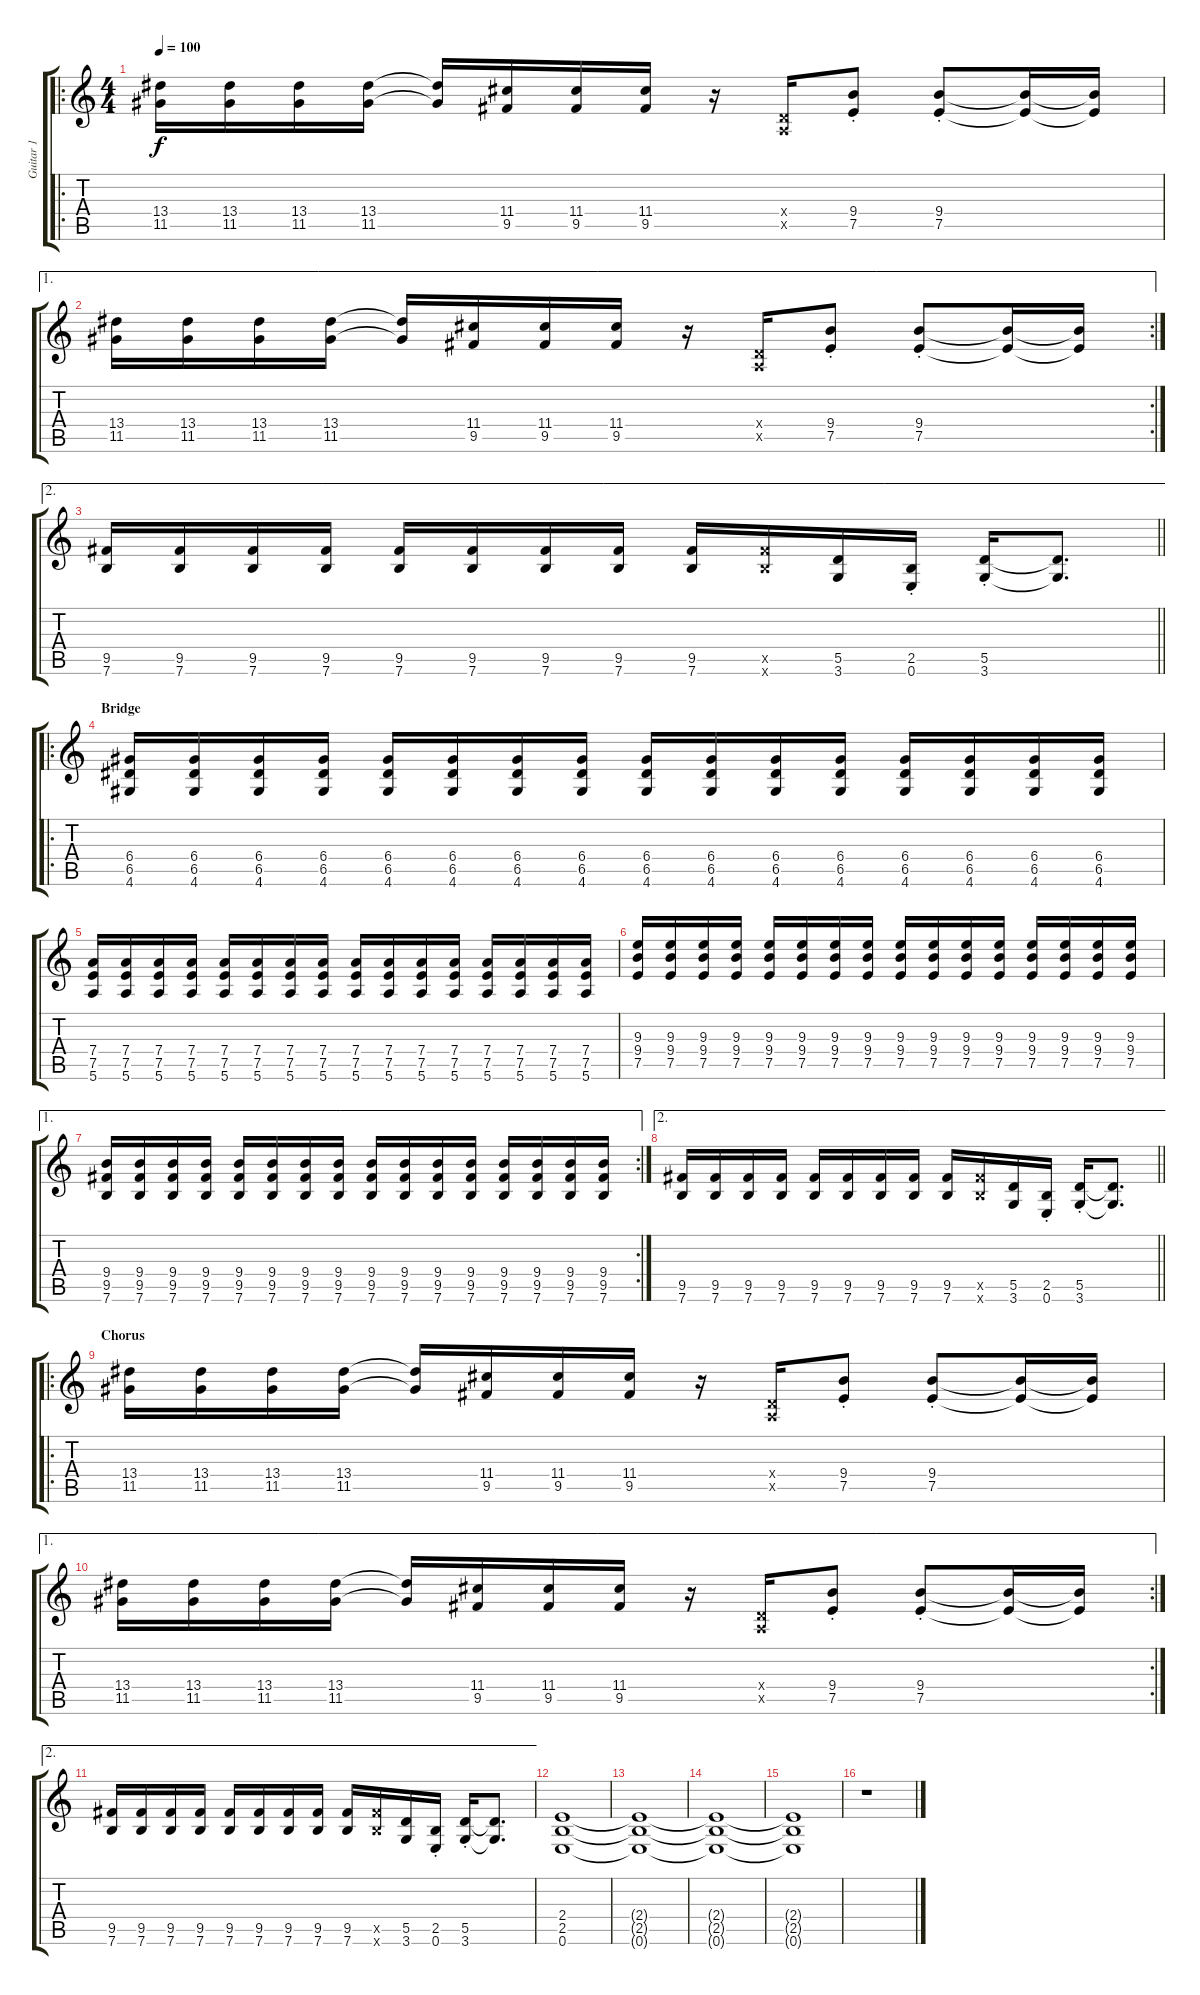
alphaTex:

\track ("Guitar 1" "Guitar 1") {instrument distortionguitar}
\staff {score tabs}
\tuning (E4 B3 G3 D3 A2 E2) {hide}
\ro
\ts (4 4)
\tempo 100
\clef g2
\ks c
(13.4 11.5).16{dy f} (13.4 11.5).16 (13.4 11.5).16 (13.4 11.5).16 (13.4{t} 11.5{t}).16 (11.4 9.5).16 (11.4 9.5).16 (11.4 9.5).16 r.16 (0.4{x} 0.5{x}).16 (9.4{st} 7.5{st}).8 (9.4{st} 7.5{st}).8 (9.4{t} 7.5{t}).16 (9.4{t} 7.5{t}).16 |
\ae 1
\rc 2
(13.4 11.5).16 (13.4 11.5).16 (13.4 11.5).16 (13.4 11.5).16 (13.4{t} 11.5{t}).16 (11.4 9.5).16 (11.4 9.5).16 (11.4 9.5).16 r.16 (0.4{x} 0.5{x}).16 (9.4{st} 7.5{st}).8 (9.4{st} 7.5{st}).8 (9.4{t} 7.5{t}).16 (9.4{t} 7.5{t}).16 |
\ae 2
\barLineRight lightlight
(9.5 7.6).16 (9.5 7.6).16 (9.5 7.6).16 (9.5 7.6).16 (9.5 7.6).16 (9.5 7.6).16 (9.5 7.6).16 (9.5 7.6).16 (9.5 7.6).16 (9.5{x} 7.6{x}).16 (5.5 3.6).16 (2.5{st} 0.6{st}).16 (5.5{st} 3.6{st}).16 (5.5{t} 3.6{t}).8{d} |
\ro
\section ("" "Bridge")
(6.4 6.5 4.6).16 (6.4 6.5 4.6).16 (6.4 6.5 4.6).16 (6.4 6.5 4.6).16 (6.4 6.5 4.6).16 (6.4 6.5 4.6).16 (6.4 6.5 4.6).16 (6.4 6.5 4.6).16 (6.4 6.5 4.6).16 (6.4 6.5 4.6).16 (6.4 6.5 4.6).16 (6.4 6.5 4.6).16 (6.4 6.5 4.6).16 (6.4 6.5 4.6).16 (6.4 6.5 4.6).16 (6.4 6.5 4.6).16 |
(7.4 7.5 5.6).16 (7.4 7.5 5.6).16 (7.4 7.5 5.6).16 (7.4 7.5 5.6).16 (7.4 7.5 5.6).16 (7.4 7.5 5.6).16 (7.4 7.5 5.6).16 (7.4 7.5 5.6).16 (7.4 7.5 5.6).16 (7.4 7.5 5.6).16 (7.4 7.5 5.6).16 (7.4 7.5 5.6).16 (7.4 7.5 5.6).16 (7.4 7.5 5.6).16 (7.4 7.5 5.6).16 (7.4 7.5 5.6).16 |
(9.3 9.4 7.5).16 (9.3 9.4 7.5).16 (9.3 9.4 7.5).16 (9.3 9.4 7.5).16 (9.3 9.4 7.5).16 (9.3 9.4 7.5).16 (9.3 9.4 7.5).16 (9.3 9.4 7.5).16 (9.3 9.4 7.5).16 (9.3 9.4 7.5).16 (9.3 9.4 7.5).16 (9.3 9.4 7.5).16 (9.3 9.4 7.5).16 (9.3 9.4 7.5).16 (9.3 9.4 7.5).16 (9.3 9.4 7.5).16 |
\ae 1
\rc 2
(9.4 9.5 7.6).16 (9.4 9.5 7.6).16 (9.4 9.5 7.6).16 (9.4 9.5 7.6).16 (9.4 9.5 7.6).16 (9.4 9.5 7.6).16 (9.4 9.5 7.6).16 (9.4 9.5 7.6).16 (9.4 9.5 7.6).16 (9.4 9.5 7.6).16 (9.4 9.5 7.6).16 (9.4 9.5 7.6).16 (9.4 9.5 7.6).16 (9.4 9.5 7.6).16 (9.4 9.5 7.6).16 (9.4 9.5 7.6).16 |
\ae 2
\barLineRight lightlight
(9.5 7.6).16 (9.5 7.6).16 (9.5 7.6).16 (9.5 7.6).16 (9.5 7.6).16 (9.5 7.6).16 (9.5 7.6).16 (9.5 7.6).16 (9.5 7.6).16 (9.5{x} 7.6{x}).16 (5.5 3.6).16 (2.5{st} 0.6{st}).16 (5.5{st} 3.6{st}).16 (5.5{t} 3.6{t}).8{d} |
\ro
\section ("" "Chorus")
(13.4 11.5).16 (13.4 11.5).16 (13.4 11.5).16 (13.4 11.5).16 (13.4{t} 11.5{t}).16 (11.4 9.5).16 (11.4 9.5).16 (11.4 9.5).16 r.16 (0.4{x} 0.5{x}).16 (9.4{st} 7.5{st}).8 (9.4{st} 7.5{st}).8 (9.4{t} 7.5{t}).16 (9.4{t} 7.5{t}).16 |
\ae 1
\rc 2
(13.4 11.5).16 (13.4 11.5).16 (13.4 11.5).16 (13.4 11.5).16 (13.4{t} 11.5{t}).16 (11.4 9.5).16 (11.4 9.5).16 (11.4 9.5).16 r.16 (0.4{x} 0.5{x}).16 (9.4{st} 7.5{st}).8 (9.4{st} 7.5{st}).8 (9.4{t} 7.5{t}).16 (9.4{t} 7.5{t}).16 |
\ae 2
(9.5 7.6).16 (9.5 7.6).16 (9.5 7.6).16 (9.5 7.6).16 (9.5 7.6).16 (9.5 7.6).16 (9.5 7.6).16 (9.5 7.6).16 (9.5 7.6).16 (9.5{x} 7.6{x}).16 (5.5 3.6).16 (2.5{st} 0.6{st}).16 (5.5{st} 3.6{st}).16 (5.5{t} 3.6{t}).8{d} |
(2.4 2.5 0.6).1 |
(2.4{t} 2.5{t} 0.6{t}).1 |
(2.4{t} 2.5{t} 0.6{t}).1 |
(2.4{t} 2.5{t} 0.6{t}).1 |
r.1
